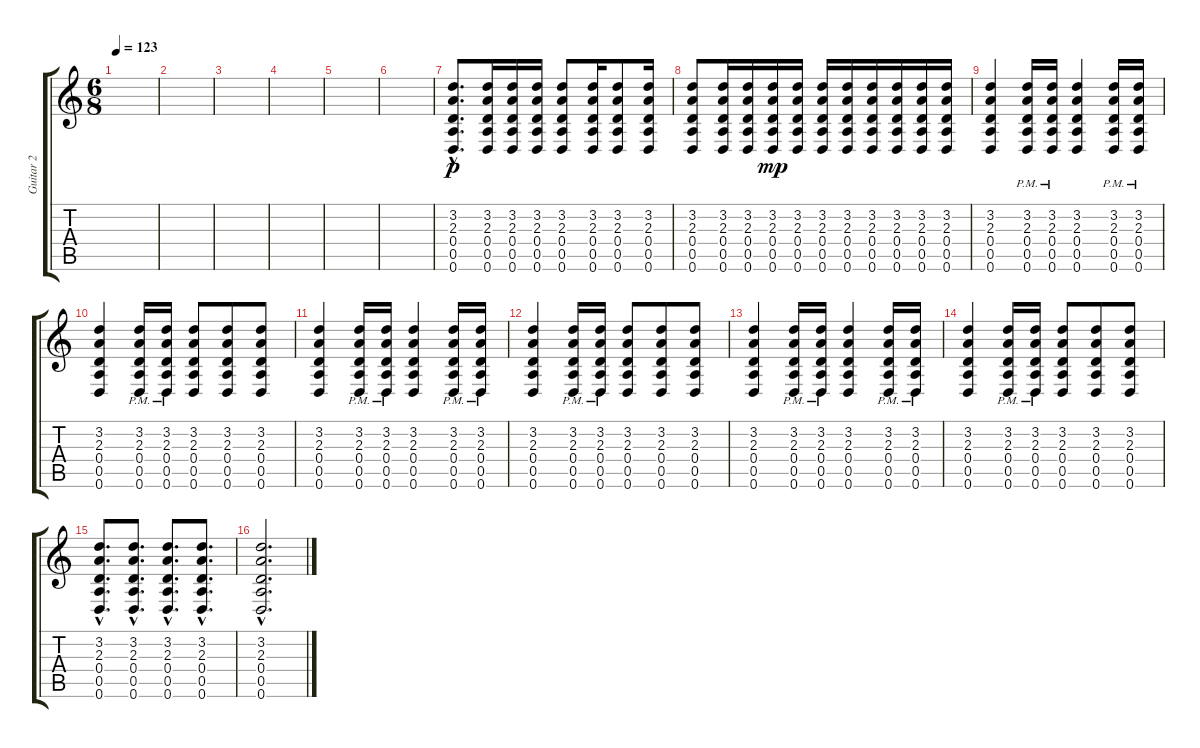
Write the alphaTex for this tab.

\track ("Guitar 2" "Guitar 2") {instrument distortionguitar}
\staff {score tabs}
\tuning (E4 B3 G3 D3 A2 D2) {hide}
\ts (6 8)
\tempo 123
\clef g2
\ks c
|
|
|
|
|
|
(3.2{hac} 2.3{hac} 0.4{hac} 0.5{hac} 0.6{hac}).8{d dy p volume 13} (3.2 2.3 0.4 0.5 0.6).16 (3.2 2.3 0.4 0.5 0.6).16 (3.2 2.3 0.4 0.5 0.6).16 (3.2 2.3 0.4 0.5 0.6).8 (3.2 2.3 0.4 0.5 0.6).16 (3.2 2.3 0.4 0.5 0.6).8 (3.2 2.3 0.4 0.5 0.6).16 |
(3.2 2.3 0.4 0.5 0.6).8 (3.2 2.3 0.4 0.5 0.6).16 (3.2 2.3 0.4 0.5 0.6).16 (3.2 2.3 0.4 0.5 0.6).16{dy mp} (3.2 2.3 0.4 0.5 0.6).16 (3.2 2.3 0.4 0.5 0.6).16 (3.2 2.3 0.4 0.5 0.6).16 (3.2 2.3 0.4 0.5 0.6).16 (3.2 2.3 0.4 0.5 0.6).16 (3.2 2.3 0.4 0.5 0.6).16 (3.2 2.3 0.4 0.5 0.6).16 |
(3.2 2.3 0.4 0.5 0.6).4 (3.2{pm} 2.3{pm} 0.4{pm} 0.5 0.6{pm}).16 (3.2{pm} 2.3{pm} 0.4{pm} 0.5{pm} 0.6{pm}).16 (3.2 2.3 0.4 0.5 0.6).4 (3.2{pm} 2.3{pm} 0.4{pm} 0.5 0.6{pm}).16 (3.2{pm} 2.3{pm} 0.4{pm} 0.5{pm} 0.6{pm}).16 |
(3.2 2.3 0.4 0.5 0.6).4 (3.2{pm} 2.3{pm} 0.4{pm} 0.5{pm} 0.6{pm}).16 (3.2{pm} 2.3{pm} 0.4{pm} 0.5{pm} 0.6{pm}).16 (3.2 2.3 0.4 0.5 0.6).8 (3.2 2.3 0.4 0.5 0.6).8 (3.2 2.3 0.4 0.5 0.6).8 |
(3.2 2.3 0.4 0.5 0.6).4 (3.2{pm} 2.3{pm} 0.4{pm} 0.5 0.6{pm}).16 (3.2{pm} 2.3{pm} 0.4{pm} 0.5{pm} 0.6{pm}).16 (3.2 2.3 0.4 0.5 0.6).4 (3.2{pm} 2.3{pm} 0.4{pm} 0.5 0.6{pm}).16 (3.2{pm} 2.3{pm} 0.4{pm} 0.5{pm} 0.6{pm}).16 |
(3.2 2.3 0.4 0.5 0.6).4 (3.2{pm} 2.3{pm} 0.4{pm} 0.5{pm} 0.6{pm}).16 (3.2{pm} 2.3{pm} 0.4{pm} 0.5{pm} 0.6{pm}).16 (3.2 2.3 0.4 0.5 0.6).8 (3.2 2.3 0.4 0.5 0.6).8 (3.2 2.3 0.4 0.5 0.6).8 |
(3.2 2.3 0.4 0.5 0.6).4 (3.2{pm} 2.3{pm} 0.4{pm} 0.5 0.6{pm}).16 (3.2{pm} 2.3{pm} 0.4{pm} 0.5{pm} 0.6{pm}).16 (3.2 2.3 0.4 0.5 0.6).4 (3.2{pm} 2.3{pm} 0.4{pm} 0.5 0.6{pm}).16 (3.2{pm} 2.3{pm} 0.4{pm} 0.5{pm} 0.6{pm}).16 |
(3.2 2.3 0.4 0.5 0.6).4 (3.2{pm} 2.3{pm} 0.4{pm} 0.5{pm} 0.6{pm}).16 (3.2{pm} 2.3{pm} 0.4{pm} 0.5{pm} 0.6{pm}).16 (3.2 2.3 0.4 0.5 0.6).8 (3.2 2.3 0.4 0.5 0.6).8 (3.2 2.3 0.4 0.5 0.6).8 |
(3.2{hac} 2.3{hac} 0.4{hac} 0.5{hac} 0.6{hac}).8{d} (3.2{hac} 2.3{hac} 0.4{hac} 0.5{hac} 0.6{hac}).8{d} (3.2{hac} 2.3{hac} 0.4{hac} 0.5{hac} 0.6{hac}).8{d} (3.2{hac} 2.3{hac} 0.4{hac} 0.5{hac} 0.6{hac}).8{d} |
(3.2{hac} 2.3{hac} 0.4{hac} 0.5{hac} 0.6{hac}).2{d}
